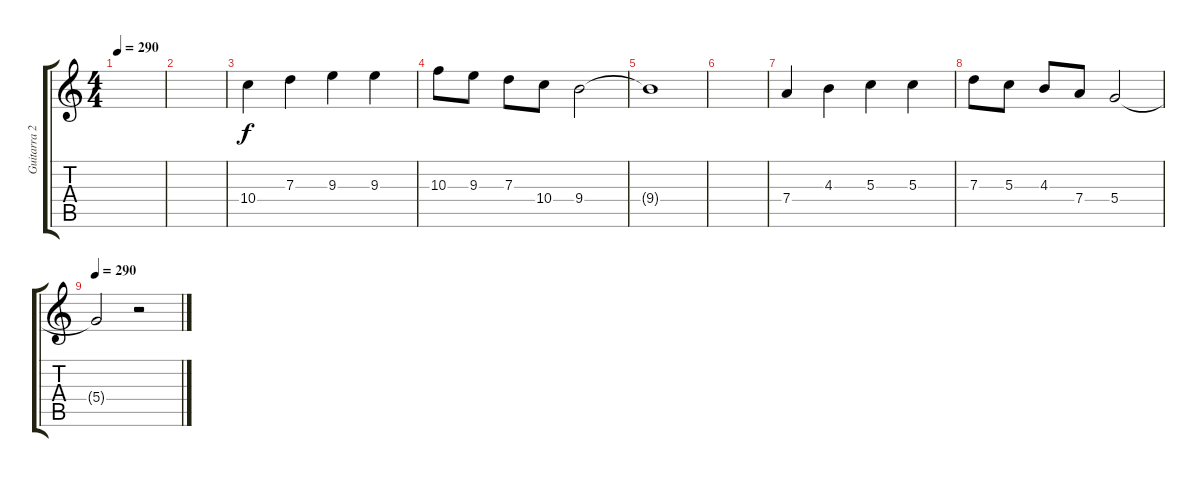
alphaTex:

\track ("Guitarra 2da" "Guitarra 2") {instrument distortionguitar}
\staff {score tabs}
\tuning (E4 B3 G3 D3 A2 E2) {hide}
\ts (4 4)
\tempo 290
\clef g2
\ks c
|
|
10.4.4 7.3.4 9.3.4 9.3.4 |
10.3.8 9.3.8 7.3.8 10.4.8 9.4.2 |
9.4{t}.1 |
|
7.4.4 4.3.4 5.3.4 5.3.4 |
7.3.8 5.3.8 4.3.8 7.4.8 5.4.2 |
\tempo 290
5.4{t}.2 r.2
